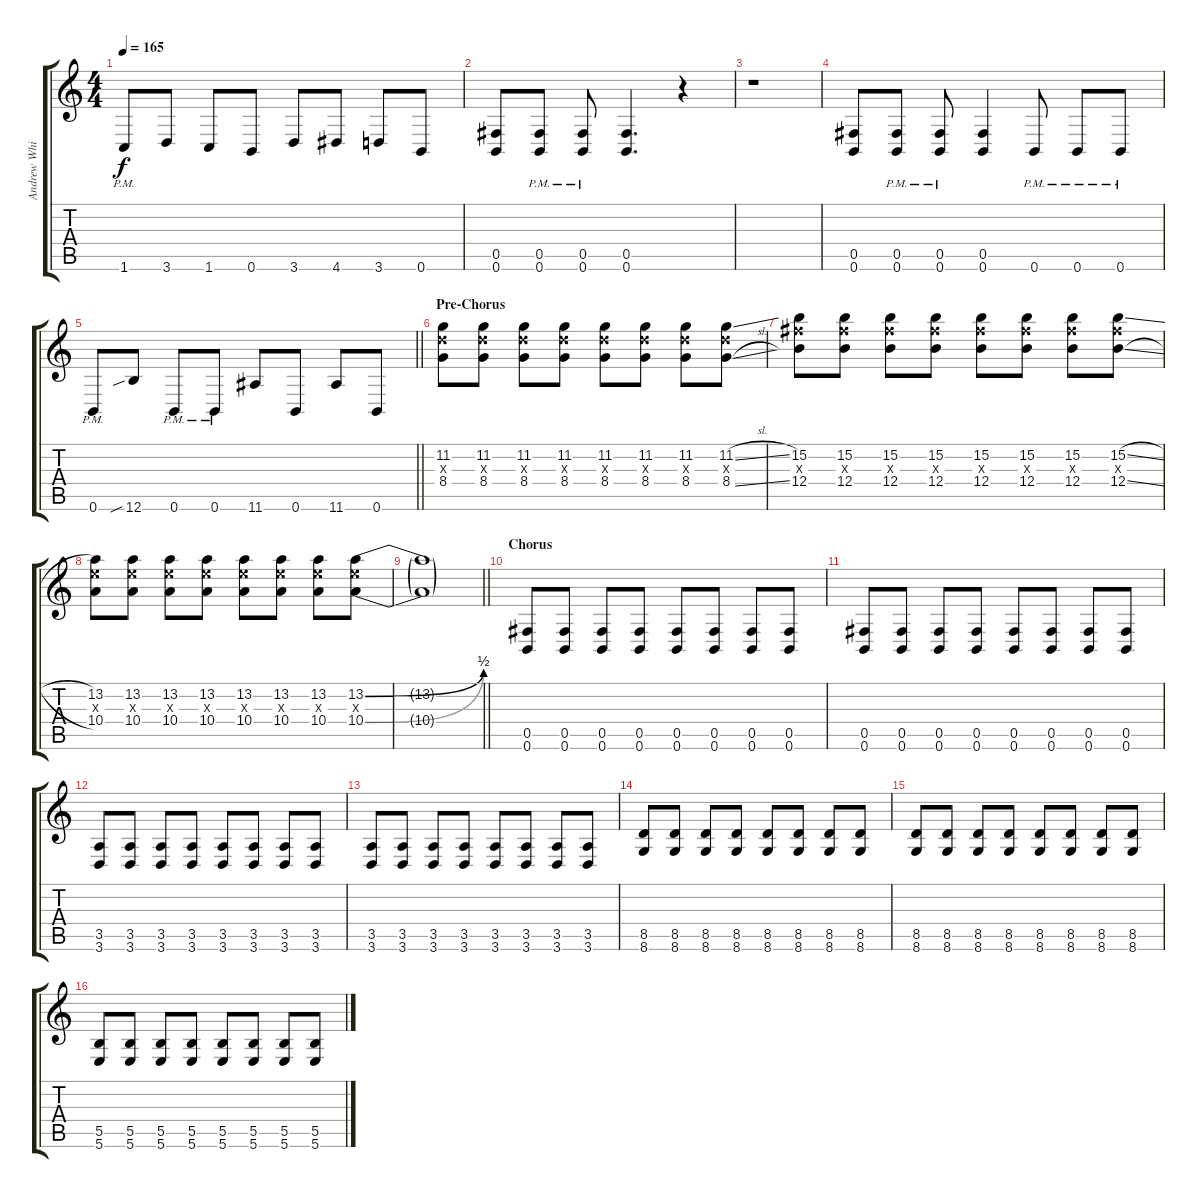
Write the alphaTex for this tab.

\track ("Andrew Whiting" "Andrew Whi") {instrument distortionguitar}
\staff {score tabs}
\tuning (Db4 Ab3 E3 B2 Gb2 B1) {hide}
\ts (4 4)
\tempo 165
\clef g2
\ks c
1.6{pm}.8{dy f} 3.6.8 1.6.8 0.6.8 3.6.8 4.6.8 3.6.8 0.6.8 |
(0.5 0.6).8 (0.5{pm} 0.6{pm}).8 (0.5{pm} 0.6{pm}).8 (0.5 0.6).4{d} r.4 |
r.1 |
(0.5 0.6).8 (0.5{pm} 0.6{pm}).8 (0.5{pm} 0.6{pm}).8 (0.5 0.6).4 0.6{pm}.8 0.6{pm}.8 0.6{pm}.8 |
\barLineRight lightlight
0.6{pm}.8 12.6{sib}.8 0.6{pm}.8 0.6{pm}.8 11.6.8 0.6.8 11.6.8 0.6.8 |
\section ("" "Pre-Chorus")
(11.2 10.3{x} 8.4).8 (11.2 10.3{x} 8.4).8 (11.2 10.3{x} 8.4).8 (11.2 10.3{x} 8.4).8 (11.2 10.3{x} 8.4).8 (11.2 10.3{x} 8.4).8 (11.2 10.3{x} 8.4).8 (11.2{sl} 10.3{x} 8.4{sl}).8 |
(15.2 14.3{x} 12.4).8 (15.2 14.3{x} 12.4).8 (15.2 14.3{x} 12.4).8 (15.2 14.3{x} 12.4).8 (15.2 14.3{x} 12.4).8 (15.2 14.3{x} 12.4).8 (15.2 14.3{x} 12.4).8 (15.2{sl} 14.3{x} 12.4{sl}).8 |
(13.2 12.3{x} 10.4).8 (13.2 12.3{x} 10.4).8 (13.2 12.3{x} 10.4).8 (13.2 12.3{x} 10.4).8 (13.2 12.3{x} 10.4).8 (13.2 12.3{x} 10.4).8 (13.2 12.3{x} 10.4).8 (13.2{be (bend 0 0 60 2)} 12.3{x} 10.4{be (bend 0 0 60 2)}).8 |
\barLineRight lightlight
(13.2{t} 10.4{t}).1 |
\section ("" "Chorus")
(0.5 0.6).8 (0.5 0.6).8 (0.5 0.6).8 (0.5 0.6).8 (0.5 0.6).8 (0.5 0.6).8 (0.5 0.6).8 (0.5 0.6).8 |
(0.5 0.6).8 (0.5 0.6).8 (0.5 0.6).8 (0.5 0.6).8 (0.5 0.6).8 (0.5 0.6).8 (0.5 0.6).8 (0.5 0.6).8 |
(3.5 3.6).8 (3.5 3.6).8 (3.5 3.6).8 (3.5 3.6).8 (3.5 3.6).8 (3.5 3.6).8 (3.5 3.6).8 (3.5 3.6).8 |
(3.5 3.6).8 (3.5 3.6).8 (3.5 3.6).8 (3.5 3.6).8 (3.5 3.6).8 (3.5 3.6).8 (3.5 3.6).8 (3.5 3.6).8 |
(8.5 8.6).8 (8.5 8.6).8 (8.5 8.6).8 (8.5 8.6).8 (8.5 8.6).8 (8.5 8.6).8 (8.5 8.6).8 (8.5 8.6).8 |
(8.5 8.6).8 (8.5 8.6).8 (8.5 8.6).8 (8.5 8.6).8 (8.5 8.6).8 (8.5 8.6).8 (8.5 8.6).8 (8.5 8.6).8 |
(5.5 5.6).8 (5.5 5.6).8 (5.5 5.6).8 (5.5 5.6).8 (5.5 5.6).8 (5.5 5.6).8 (5.5 5.6).8 (5.5 5.6).8
